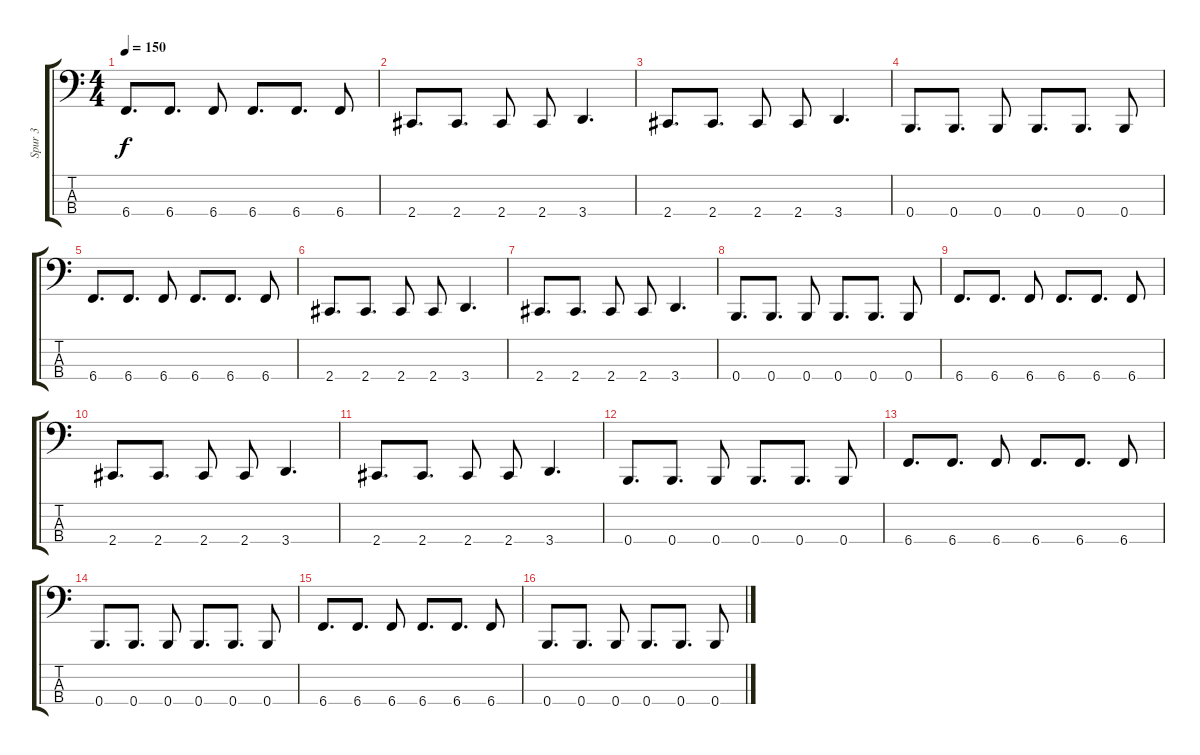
\track ("Spur 3" "Spur 3") {instrument electricbasspick}
\staff {score tabs}
\tuning (E2 B1 Gb1 B0) {hide}
\ts (4 4)
\tempo 150
\clef f4
\ks c
6.4.8{d dy f} 6.4.8{d} 6.4.8 6.4.8{d} 6.4.8{d} 6.4.8 |
2.4.8{d} 2.4.8{d} 2.4.8 2.4.8 3.4.4{d} |
2.4.8{d} 2.4.8{d} 2.4.8 2.4.8 3.4.4{d} |
0.4.8{d} 0.4.8{d} 0.4.8 0.4.8{d} 0.4.8{d} 0.4.8 |
6.4.8{d} 6.4.8{d} 6.4.8 6.4.8{d} 6.4.8{d} 6.4.8 |
2.4.8{d} 2.4.8{d} 2.4.8 2.4.8 3.4.4{d} |
2.4.8{d} 2.4.8{d} 2.4.8 2.4.8 3.4.4{d} |
0.4.8{d} 0.4.8{d} 0.4.8 0.4.8{d} 0.4.8{d} 0.4.8 |
6.4.8{d} 6.4.8{d} 6.4.8 6.4.8{d} 6.4.8{d} 6.4.8 |
2.4.8{d} 2.4.8{d} 2.4.8 2.4.8 3.4.4{d} |
2.4.8{d} 2.4.8{d} 2.4.8 2.4.8 3.4.4{d} |
0.4.8{d} 0.4.8{d} 0.4.8 0.4.8{d} 0.4.8{d} 0.4.8 |
6.4.8{d} 6.4.8{d} 6.4.8 6.4.8{d} 6.4.8{d} 6.4.8 |
0.4.8{d} 0.4.8{d} 0.4.8 0.4.8{d} 0.4.8{d} 0.4.8 |
6.4.8{d} 6.4.8{d} 6.4.8 6.4.8{d} 6.4.8{d} 6.4.8 |
0.4.8{d} 0.4.8{d} 0.4.8 0.4.8{d} 0.4.8{d} 0.4.8
